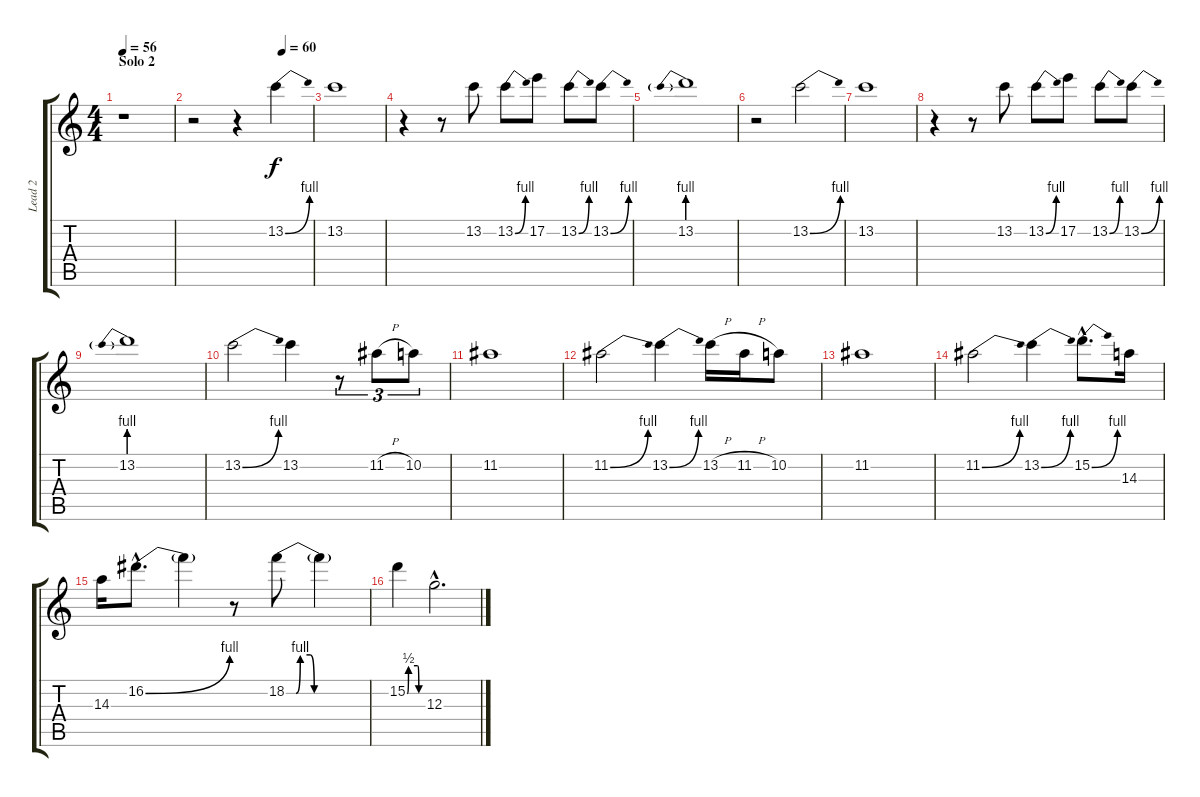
\track ("Lead 2" "Lead 2") {instrument distortionguitar}
\staff {score tabs}
\tuning (E4 B3 G3 D3 A2 D2) {hide}
\ts (4 4)
\section ("" "Solo 2")
\tempo 56
\clef g2
\ks c
r.1{dy f} |
\tempo (60 0.75)
r.2 r.4 13.2{be (bend 0 0 60 4)}.4 |
13.2.1 |
r.4 r.8 13.2.8 13.2{be (bend 0 0 60 4)}.8 17.2.8 13.2{be (bend 0 0 60 4)}.8 13.2{be (bend 0 0 60 4)}.8 |
13.2{be (prebend 0 4 60 4)}.1 |
r.2 13.2{be (bend 0 0 60 4)}.2 |
13.2.1 |
r.4 r.8 13.2.8 13.2{be (bend 0 0 60 4)}.8 17.2.8 13.2{be (bend 0 0 60 4)}.8 13.2{be (bend 0 0 60 4)}.8 |
13.2{be (prebend 0 4 60 4)}.1 |
13.2{be (bend 0 0 60 4)}.2 13.2.4 r.8{tu (3 2)} 11.2{h}.8{tu (3 2)} 10.2.8{tu (3 2)} |
11.2.1 |
11.2{be (bend 0 0 60 4)}.2 13.2{be (bend 0 0 60 4)}.4 13.2{h}.16 11.2{h}.16 10.2.8 |
11.2.1 |
11.2{be (bend 0 0 60 4)}.2 13.2{be (bend 0 0 60 4)}.4 15.2{be (bend 0 0 60 4) hac}.8{d} 14.3.16 |
14.3.16 16.2{be (bend 0 0 60 4) hac}.8{d} 16.2{t}.4 r.8 18.2{be (custom 0 0 7 0 10 4 17 4 20 0 45 0 60 0)}.8 18.2{t}.4 |
15.2{be (custom 0 0 5 2 40 2 45 0 60 0)}.4 12.3{hac}.2{d}
